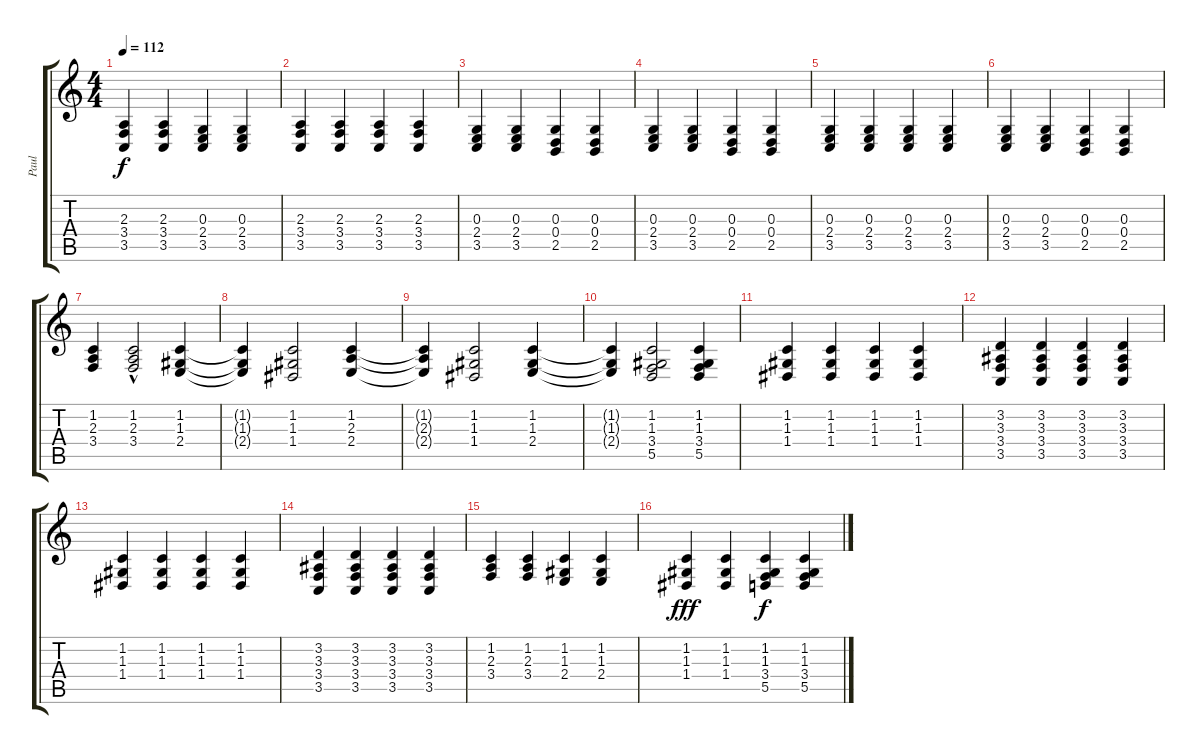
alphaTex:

\track ("Paul" "Paul") {instrument harpsichord}
\staff {score tabs}
\tuning (E4 B3 G3 D3 A2 E2) {hide}
\ts (4 4)
\tempo 112
\clef g2
\ks c
(2.3 3.4 3.5).4{dy f} (2.3 3.4 3.5).4 (0.3 2.4 3.5).4 (0.3 2.4 3.5).4 |
(2.3 3.4 3.5).4 (2.3 3.4 3.5).4 (2.3 3.4 3.5).4 (2.3 3.4 3.5).4 |
(0.3 2.4 3.5).4 (0.3 2.4 3.5).4 (0.3 0.4 2.5).4 (0.3 0.4 2.5).4 |
(0.3 2.4 3.5).4 (0.3 2.4 3.5).4 (0.3 0.4 2.5).4 (0.3 0.4 2.5).4 |
(0.3 2.4 3.5).4 (0.3 2.4 3.5).4 (0.3 2.4 3.5).4 (0.3 2.4 3.5).4 |
(0.3 2.4 3.5).4 (0.3 2.4 3.5).4 (0.3 0.4 2.5).4 (0.3 0.4 2.5).4 |
(1.2 2.3 3.4).4 (1.2{hac} 2.3{hac} 3.4).2 (1.2 1.3 2.4).4 |
(1.2{t} 1.3{t} 2.4{t}).4 (1.2 1.3 1.4).2 (1.2 2.3 2.4).4 |
(1.2{t} 2.3{t} 2.4{t}).4 (1.2 1.3 1.4).2 (1.2 1.3 2.4).4 |
(1.2{t} 1.3{t} 2.4{t}).4 (1.2 1.3 3.4 5.5).2 (1.2 1.3 3.4 5.5).4 |
(1.2 1.3 1.4).4 (1.2 1.3 1.4).4 (1.2 1.3 1.4).4 (1.2 1.3 1.4).4 |
(3.2 3.3 3.4 3.5).4 (3.2 3.3 3.4 3.5).4 (3.2 3.3 3.4 3.5).4 (3.2 3.3 3.4 3.5).4 |
(1.2 1.3 1.4).4 (1.2 1.3 1.4).4 (1.2 1.3 1.4).4 (1.2 1.3 1.4).4 |
(3.2 3.3 3.4 3.5).4 (3.2 3.3 3.4 3.5).4 (3.2 3.3 3.4 3.5).4 (3.2 3.3 3.4 3.5).4 |
(1.2 2.3 3.4).4 (1.2 2.3 3.4).4 (1.2 1.3 2.4).4 (1.2 1.3 2.4).4 |
(1.2 1.3 1.4).4{dy fff} (1.2 1.3 1.4).4 (1.2 1.3 3.4 5.5).4{dy f} (1.2 1.3 3.4 5.5).4
